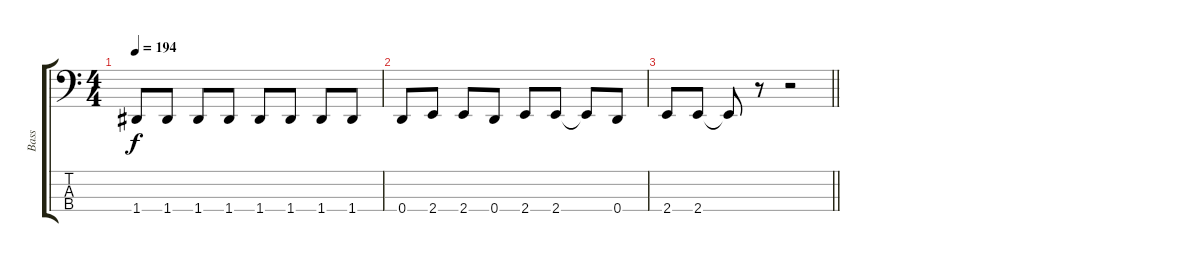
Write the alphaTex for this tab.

\track ("Bass" "Bass") {instrument electricbasspick}
\staff {score tabs}
\tuning (F2 C2 G1 D1) {hide}
\ts (4 4)
\tempo 194
\clef f4
\ks c
1.4.8{dy f} 1.4.8 1.4.8 1.4.8 1.4.8 1.4.8 1.4.8 1.4.8 |
0.4.8 2.4.8 2.4.8 0.4.8 2.4.8 2.4.8 2.4{t}.8 0.4.8 |
\barLineRight lightlight
2.4.8 2.4.8 2.4{t}.8 r.8 r.2
